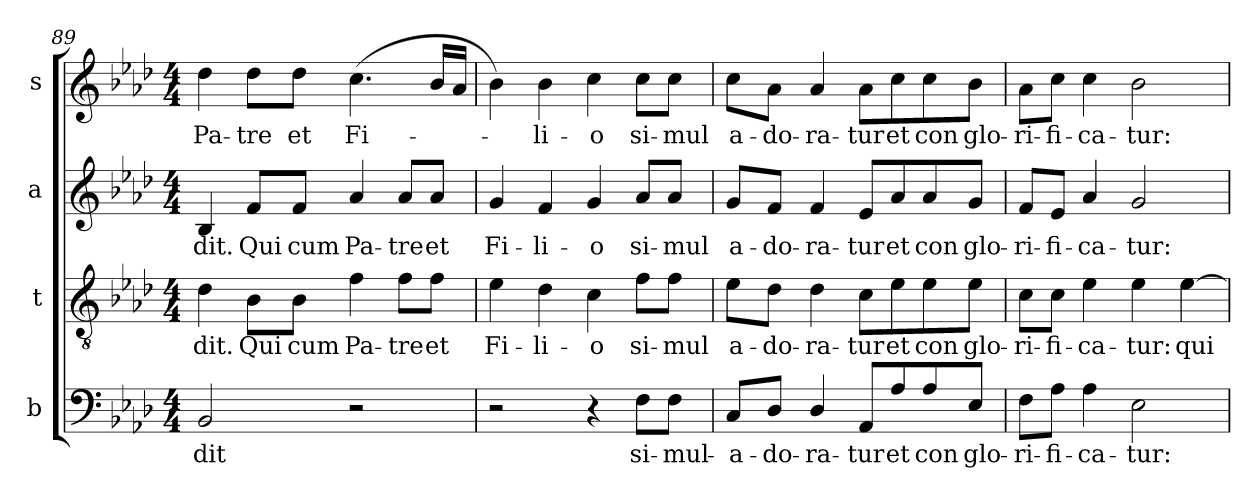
**kern	**text	**kern	**text	**kern	**text	**kern	**text
*part4	*part4	*part3	*part3	*part2	*part2	*part1	*part1
*staff4	*staff4	*staff3	*staff3	*staff2	*staff2	*staff1	*staff1
*I"b	*	*I"t	*	*I"a	*	*I"s	*
*clefF4	*	*clefGv2	*	*clefG2	*	*clefG2	*
*	*	*ITrd7c12	*	*	*	*	*
*k[b-e-a-d-]	*	*k[b-e-a-d-]	*	*k[b-e-a-d-]	*	*k[b-e-a-d-]	*
*f:	*	*f:	*	*f:	*	*f:	*
*M4/4	*	*M4/4	*	*M4/4	*	*M4/4	*
=89	=89	=89	=89	=89	=89	=89	=89
!	!LO:LY:b:color=#000000	!	!	!	!	!	!
!	!	!	!LO:LY:b:color=#000000	!	!	!	!
!	!	!	!	!	!LO:LY:b:color=#000000	!	!
!	!	!	!	!	!	!	!LO:LY:b:color=#000000
2BB-i/	-dit	4D-i\	-dit.	4B-i/	-dit.	4dd-i\	Pa-
!	!	!	!LO:LY:b:color=#000000	!	!	!	!
!	!	!	!	!	!LO:LY:b:color=#000000	!	!
!	!	!	!	!	!	!	!LO:LY:b:color=#000000
.	.	8BB-i\L	Qui	8fi/L	Qui	8dd-i\L	-tre
!	!	!	!LO:LY:b:color=#000000	!	!	!	!
!	!	!	!	!	!LO:LY:b:color=#000000	!	!
!	!	!	!	!	!	!	!LO:LY:b:color=#000000
.	.	8BB-i\J	cum	8fi/J	cum	8dd-i\J	et
!	!	!	!LO:LY:b:color=#000000	!	!	!	!
!	!	!	!	!	!LO:LY:b:color=#000000	!	!
!	!	!	!	!	!	!	!LO:LY:b:color=#000000
2r	.	4Fi\	Pa-	4a-i/	Pa-	(4.cci\	Fi-
!	!	!	!LO:LY:b:color=#000000	!	!	!	!
!	!	!	!	!	!LO:LY:b:color=#000000	!	!
.	.	8Fi\L	-tre	8a-i/L	-tre	.	.
!	!	!	!LO:LY:b:color=#000000	!	!	!	!
!	!	!	!	!	!LO:LY:b:color=#000000	!	!
.	.	8Fi\J	et	8a-i/J	et	16b-i/LL	.
.	.	.	.	.	.	16a-i/JJ	.
=90	=90	=90	=90	=90	=90	=90	=90
!	!	!	!LO:LY:b:color=#000000	!	!	!	!
!	!	!	!	!	!LO:LY:b:color=#000000	!	!
2r	.	4E-i\	Fi-	4gi/	Fi-	4b-i\)	.
!	!	!	!LO:LY:b:color=#000000	!	!	!	!
!	!	!	!	!	!LO:LY:b:color=#000000	!	!
!	!	!	!	!	!	!	!LO:LY:b:color=#000000
.	.	4D-i\	-li-	4fi/	-li-	4b-i\	-li-
!	!	!	!LO:LY:b:color=#000000	!	!	!	!
!	!	!	!	!	!LO:LY:b:color=#000000	!	!
!	!	!	!	!	!	!	!LO:LY:b:color=#000000
4r	.	4Ci\	-o	4gi/	-o	4cci\	-o
!	!LO:LY:b:color=#000000	!	!	!	!	!	!
!	!	!	!LO:LY:b:color=#000000	!	!	!	!
!	!	!	!	!	!LO:LY:b:color=#000000	!	!
!	!	!	!	!	!	!	!LO:LY:b:color=#000000
8Fi\L	si-	8Fi\L	si-	8a-i/L	si-	8cci\L	si-
!	!LO:LY:b:color=#000000	!	!	!	!	!	!
!	!	!	!LO:LY:b:color=#000000	!	!	!	!
!	!	!	!	!	!LO:LY:b:color=#000000	!	!
!	!	!	!	!	!	!	!LO:LY:b:color=#000000
8Fi\J	-mul-	8Fi\J	-mul	8a-i/J	-mul	8cci\J	-mul
!!LO:PB:g=z
=91	=91	=91	=91	=91	=91	=91	=91
!	!LO:LY:b:color=#000000	!	!	!	!	!	!
!	!	!	!LO:LY:b:color=#000000	!	!	!	!
!	!	!	!	!	!LO:LY:b:color=#000000	!	!
!	!	!	!	!	!	!	!LO:LY:b:color=#000000
8Ci/L	-a-	8E-i\L	a-	8gi/L	a-	8cci\L	a-
!	!LO:LY:b:color=#000000	!	!	!	!	!	!
!	!	!	!LO:LY:b:color=#000000	!	!	!	!
!	!	!	!	!	!LO:LY:b:color=#000000	!	!
!	!	!	!	!	!	!	!LO:LY:b:color=#000000
8D-i/J	-do-	8D-i\J	-do-	8fi/J	-do-	8a-i\J	-do-
!	!LO:LY:b:color=#000000	!	!	!	!	!	!
!	!	!	!LO:LY:b:color=#000000	!	!	!	!
!	!	!	!	!	!LO:LY:b:color=#000000	!	!
!	!	!	!	!	!	!	!LO:LY:b:color=#000000
4D-i/	-ra-	4D-i\	-ra-	4fi/	-ra-	4a-i/	-ra-
!	!LO:LY:b:color=#000000	!	!	!	!	!	!
!	!	!	!LO:LY:b:color=#000000	!	!	!	!
!	!	!	!	!	!LO:LY:b:color=#000000	!	!
!	!	!	!	!	!	!	!LO:LY:b:color=#000000
8AA-i/L	-tur	8Ci\L	-tur	8e-i/L	-tur	8a-i\L	-tur
!	!LO:LY:b:color=#000000	!	!	!	!	!	!
!	!	!	!LO:LY:b:color=#000000	!	!	!	!
!	!	!	!	!	!LO:LY:b:color=#000000	!	!
!	!	!	!	!	!	!	!LO:LY:b:color=#000000
8A-i/	et	8E-i\	et	8a-i/	et	8cci\	et
!	!LO:LY:b:color=#000000	!	!	!	!	!	!
!	!	!	!LO:LY:b:color=#000000	!	!	!	!
!	!	!	!	!	!LO:LY:b:color=#000000	!	!
!	!	!	!	!	!	!	!LO:LY:b:color=#000000
8A-i/	con	8E-i\	con	8a-i/	con	8cci\	con
!	!LO:LY:b:color=#000000	!	!	!	!	!	!
!	!	!	!LO:LY:b:color=#000000	!	!	!	!
!	!	!	!	!	!LO:LY:b:color=#000000	!	!
!	!	!	!	!	!	!	!LO:LY:b:color=#000000
8E-i/J	glo-	8E-i\J	glo-	8gi/J	glo-	8b-i\J	glo-
=92	=92	=92	=92	=92	=92	=92	=92
!	!LO:LY:b:color=#000000	!	!	!	!	!	!
!	!	!	!LO:LY:b:color=#000000	!	!	!	!
!	!	!	!	!	!LO:LY:b:color=#000000	!	!
!	!	!	!	!	!	!	!LO:LY:b:color=#000000
8Fi\L	-ri-	8Ci\L	-ri-	8fi/L	-ri-	8a-i\L	-ri-
!	!LO:LY:b:color=#000000	!	!	!	!	!	!
!	!	!	!LO:LY:b:color=#000000	!	!	!	!
!	!	!	!	!	!LO:LY:b:color=#000000	!	!
!	!	!	!	!	!	!	!LO:LY:b:color=#000000
8A-i\J	-fi-	8Ci\J	-fi-	8e-i/J	-fi-	8cci\J	-fi-
!	!LO:LY:b:color=#000000	!	!	!	!	!	!
!	!	!	!LO:LY:b:color=#000000	!	!	!	!
!	!	!	!	!	!LO:LY:b:color=#000000	!	!
!	!	!	!	!	!	!	!LO:LY:b:color=#000000
4A-i\	-ca-	4E-i\	-ca-	4a-i/	-ca-	4cci\	-ca-
!	!LO:LY:b:color=#000000	!	!	!	!	!	!
!	!	!	!LO:LY:b:color=#000000	!	!	!	!
!	!	!	!	!	!LO:LY:b:color=#000000	!	!
!	!	!	!	!	!	!	!LO:LY:b:color=#000000
2E-i\	-tur:	4E-i\	-tur:	2gi/	-tur:	2b-i\	-tur:
!	!	!	!LO:LY:b:color=#000000	!	!	!	!
.	.	[4E-i\	qui	.	.	.	.
=	=	=	=	=	=	=	=
*-	*-	*-	*-	*-	*-	*-	*-
